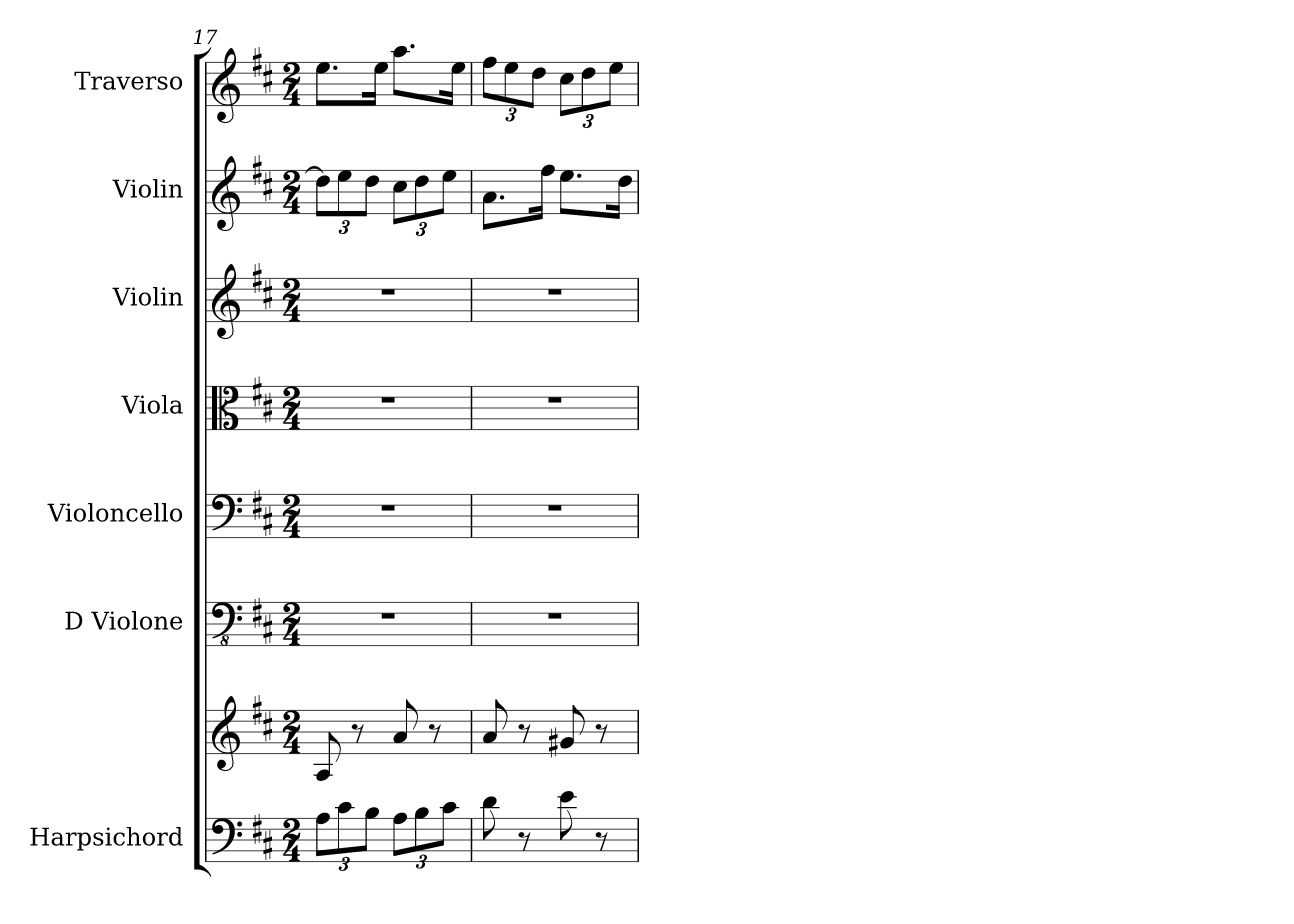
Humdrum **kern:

**kern	**kern	**kern	**kern	**kern	**kern	**kern	**kern
*part7	*part7	*part6	*part5	*part4	*part3	*part2	*part1
*staff8	*staff7	*staff6	*staff5	*staff4	*staff3	*staff2	*staff1
*I"Harpsichord	*	*I"D Violone	*I"Violoncello	*I"Viola	*I"Violin	*I"Violin	*I"Traverso
*I'Hch.	*	*I'D Vne.	*I'Vc.	*I'Vla.	*I'Vln.	*I'Vln.	*I'Trv.
*clefF4	*clefG2	*clefFv4	*clefF4	*clefC3	*clefG2	*clefG2	*clefG2
*	*	*ITrd7c12	*	*	*	*	*
*k[f#c#]	*k[f#c#]	*k[f#c#]	*k[f#c#]	*k[f#c#]	*k[f#c#]	*k[f#c#]	*k[f#c#]
*M2/4	*M2/4	*M2/4	*M2/4	*M2/4	*M2/4	*M2/4	*M2/4
*Xbrackettup	*	*	*	*	*	*Xbrackettup	*
=17	=17	=17	=17	=17	=17	=17	=17
12A\L	8A/	2r	2r	2r	2r	12dd\L]	8.ee\L
12c#\	.	.	.	.	.	12ee\	.
.	8r	.	.	.	.	.	.
12B\J	.	.	.	.	.	12dd\J	.
.	.	.	.	.	.	.	16ee\Jk
12A\L	8a/	.	.	.	.	12cc#\L	8.aa\L
12B\	.	.	.	.	.	12dd\	.
.	8r	.	.	.	.	.	.
12c#\J	.	.	.	.	.	12ee\J	.
.	.	.	.	.	.	.	16ee\Jk
=18	=18	=18	=18	=18	=18	=18	=18
*	*	*	*	*	*	*	*Xbrackettup
8d\	8a/	2r	2r	2r	2r	8.a\L	12ff#\L
.	.	.	.	.	.	.	12ee\
8r	8r	.	.	.	.	.	.
.	.	.	.	.	.	.	12dd\J
.	.	.	.	.	.	16ff#\Jk	.
8e\	8g#X/	.	.	.	.	8.ee\L	12cc#\L
.	.	.	.	.	.	.	12dd\
8r	8r	.	.	.	.	.	.
.	.	.	.	.	.	.	12ee\J
.	.	.	.	.	.	16dd\Jk	.
=	=	=	=	=	=	=	=
*-	*-	*-	*-	*-	*-	*-	*-
